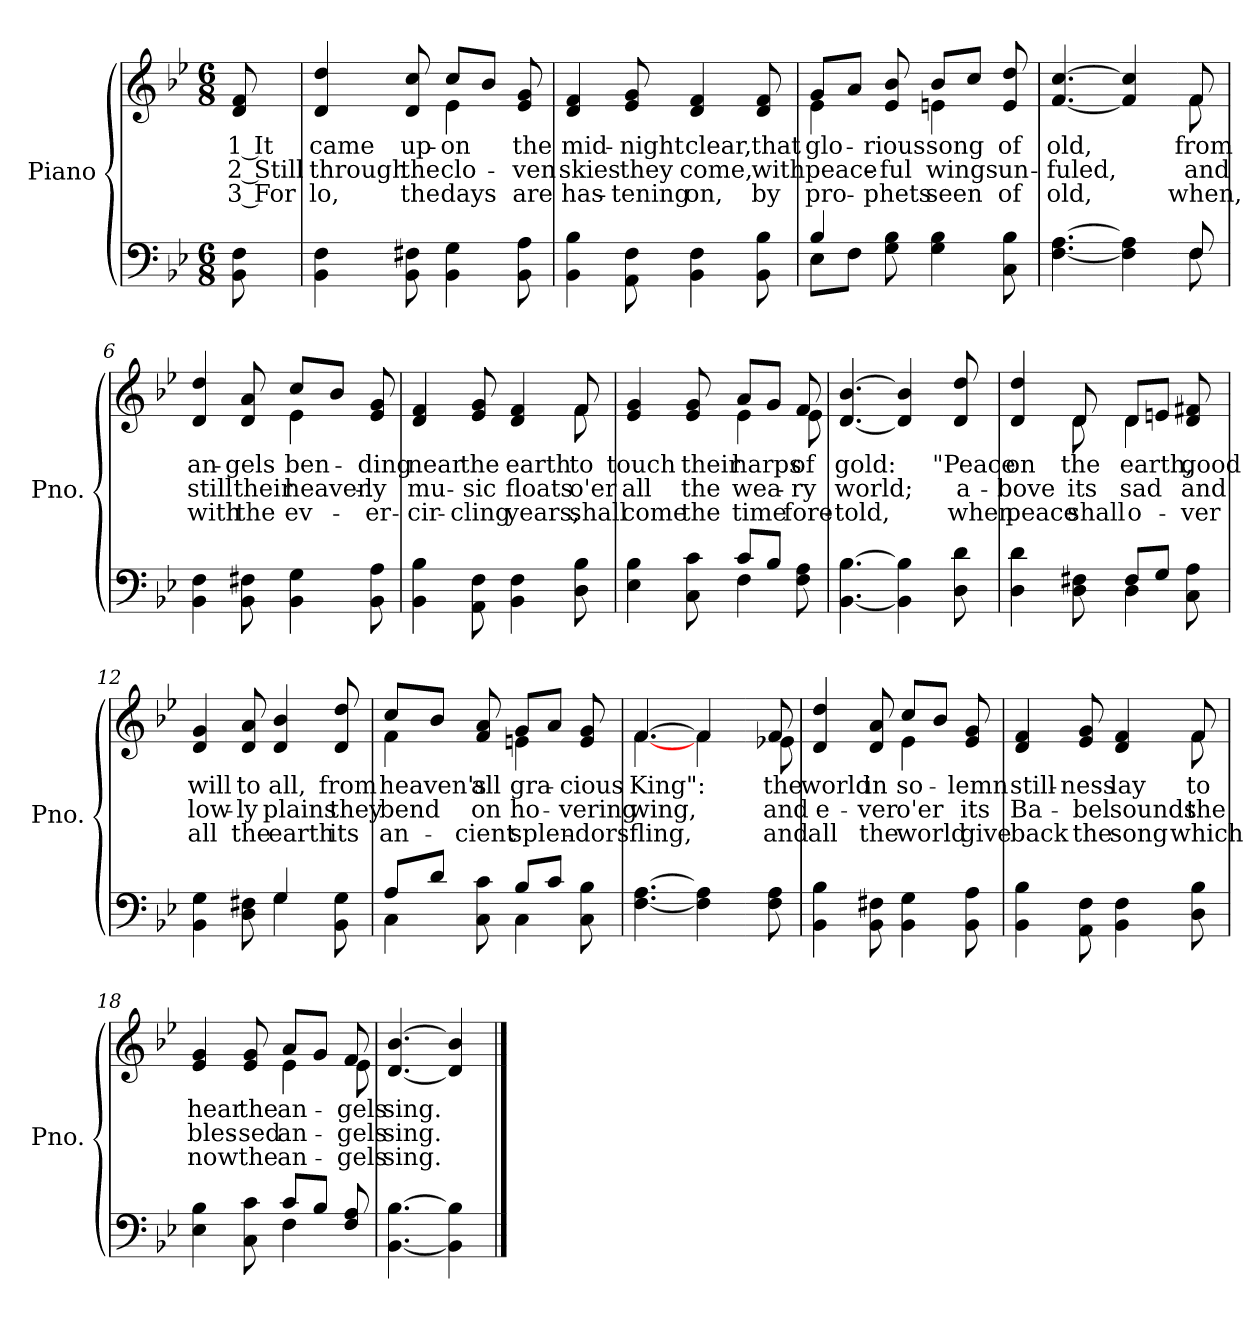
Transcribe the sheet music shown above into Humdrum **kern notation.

**kern	**kern	**text	**text	**text
*part2	*part1	*part1	*part1	*part1
*staff2	*staff1	*staff1	*staff1	*staff1
*I"Piano	*I"Piano	*	*	*
*I'Pno.	*I'Pno.	*	*	*
!!LO:PB:g=z
*clefF4	*clefG2	*	*	*
*k[b-e-]	*k[b-e-]	*	*	*
*B-:	*B-:	*	*	*
*M6/8	*M6/8	*	*	*
=	=	=	=	=
!	!	!LO:LY:b:color=#000000	!LO:LY:b:color=#000000	!LO:LY:b:color=#000000
8BB-i\ 8Fi	8di/ 8fi	1 It	2 Still	3 For
=1	=1	=1	=1	=1
!	!	!LO:LY:b:color=#000000	!LO:LY:b:color=#000000	!LO:LY:b:color=#000000
*	*^	*	*	*
4BB-i\ 4Fi	4di/ 4ddi	4.ryy	came	through	lo,
!	!	!	!LO:LY:b:color=#000000	!LO:LY:b:color=#000000	!LO:LY:b:color=#000000
8BB-i\ 8F#Xi	8di/ 8cci	.	up-	the	the
!	!	!	!LO:LY:b:color=#000000	!LO:LY:b:color=#000000	!LO:LY:b:color=#000000
4BB-i\ 4Gi	8cci/L	4e-i\	-on	clo-	days
.	8b-i/J	.	.	.	.
!	!	!	!LO:LY:b:color=#000000	!LO:LY:b:color=#000000	!LO:LY:b:color=#000000
8BB-i\ 8Ai	8e-i/ 8gi	8ryy	the	-ven	are
=2	=2	=2	=2	=2	=2
!	!	!	!LO:LY:b:color=#000000	!LO:LY:b:color=#000000	!LO:LY:b:color=#000000
*	*v	*v	*	*	*
4BB-i\ 4B-i	4di/ 4fi	mid-	skies	has-
!	!	!LO:LY:b:color=#000000	!LO:LY:b:color=#000000	!LO:LY:b:color=#000000
8AAi\ 8Fi	8e-i/ 8gi	-night	they	-tening
!	!	!LO:LY:b:color=#000000	!LO:LY:b:color=#000000	!LO:LY:b:color=#000000
4BB-i\ 4Fi	4di/ 4fi	clear,	come,	on,
!	!	!LO:LY:b:color=#000000	!LO:LY:b:color=#000000	!LO:LY:b:color=#000000
8BB-i\ 8B-i	8di/ 8fi	that	with	by
=3	=3	=3	=3	=3
*^	*	*	*	*
!	!	!	!LO:LY:b:color=#000000	!LO:LY:b:color=#000000	!LO:LY:b:color=#000000
*	*	*^	*	*	*
4B-i/	8E-i\L	8gi/L	4e-i\	glo-	peace-	pro-
.	8Fi\J	8ai/J	.	.	.	.
!	!	!	!	!LO:LY:b:color=#000000	!LO:LY:b:color=#000000	!LO:LY:b:color=#000000
8Gi\ 8B-i	2ryy	8e-i/ 8b-i	8ryy	-rious	-ful	-phets
!	!	!	!	!LO:LY:b:color=#000000	!LO:LY:b:color=#000000	!LO:LY:b:color=#000000
4Gi\ 4B-i	.	8b-i/L	4eni\	song	wings	seen
.	.	8cci/J	.	.	.	.
!	!	!	!	!LO:LY:b:color=#000000	!LO:LY:b:color=#000000	!LO:LY:b:color=#000000
8Ci\ 8B-i	.	8ei/ 8ddi	8ryy	of	un-	of
*v	*v	*	*	*	*	*
=4	=4	=4	=4	=4	=4
!	!	!	!LO:LY:b:color=#000000	!LO:LY:b:color=#000000	!LO:LY:b:color=#000000
*	*v	*v	*	*	*
[4.Fi\ [4.Ai	[4.fi/ [4.cci	old,	-fuled,	old,
4Fi\] 4Ai]	4fi/] 4cci]	.	.	.
!!LO:LB:g=z
=5-	=5-	=5-	=5-	=5-
*^	*	*	*	*
!	!	!	!LO:LY:b:color=#000000	!LO:LY:b:color=#000000	!LO:LY:b:color=#000000
*	*	*^	*	*	*
8Fi/L	8Fi\L	8fi/L	8fi\L	from	and	when,
=6	=6	=6	=6	=6	=6	=6
!	!	!	!	!LO:LY:b:color=#000000	!LO:LY:b:color=#000000	!LO:LY:b:color=#000000
*v	*v	*	*	*	*	*
4BB-i\ 4Fi	4di/ 4ddi	4.ryy	an-	still	with
!	!	!	!LO:LY:b:color=#000000	!LO:LY:b:color=#000000	!LO:LY:b:color=#000000
8BB-i\ 8F#Xi	8di/ 8ai	.	-gels	their	the
!	!	!	!LO:LY:b:color=#000000	!LO:LY:b:color=#000000	!LO:LY:b:color=#000000
4BB-i\ 4Gi	8cci/L	4e-i\	ben-	heaven-	ev-
.	8b-i/J	.	.	.	.
!	!	!	!LO:LY:b:color=#000000	!LO:LY:b:color=#000000	!LO:LY:b:color=#000000
8BB-i\ 8Ai	8e-i/ 8gi	8ryy	-ding	-ly	-er-
=7	=7	=7	=7	=7	=7
!	!	!	!LO:LY:b:color=#000000	!LO:LY:b:color=#000000	!LO:LY:b:color=#000000
4BB-i\ 4B-i	4di/ 4fi	8ryy	near	mu-	-cir-
!	!	!	!LO:LY:b:color=#000000	!LO:LY:b:color=#000000	!LO:LY:b:color=#000000
*	*v	*v	*	*	*
8AAi\ 8Fi	8e-i/ 8gi	the	-sic	-cling
!	!	!LO:LY:b:color=#000000	!LO:LY:b:color=#000000	!LO:LY:b:color=#000000
4BB-i\ 4Fi	4di/ 4fi	earth	floats	years,
!	!	!LO:LY:b:color=#000000	!LO:LY:b:color=#000000	!LO:LY:b:color=#000000
*	*^	*	*	*
8Di\ 8B-i	8fi/	8fi\	to	o'er	shall
=8	=8	=8	=8	=8	=8
*^	*	*	*	*	*
!	!	!	!	!LO:LY:b:color=#000000	!LO:LY:b:color=#000000	!LO:LY:b:color=#000000
4E-i\ 4B-i	4.ryy	4e-i/ 4gi	4.ryy	touch	all	come
!	!	!	!	!LO:LY:b:color=#000000	!LO:LY:b:color=#000000	!LO:LY:b:color=#000000
8Ci\ 8ci	.	8e-i/ 8gi	.	their	the	the
!	!	!	!	!LO:LY:b:color=#000000	!LO:LY:b:color=#000000	!LO:LY:b:color=#000000
8ci/L	4Fi\	8ai/L	4e-i\	harps	wea-	time
8B-i/J	.	8gi/J	.	.	.	.
!	!	!	!	!LO:LY:b:color=#000000	!LO:LY:b:color=#000000	!LO:LY:b:color=#000000
8Fi\ 8Ai	8ryy	8fi/	8e-i\L	of	-ry	fore-
=9	=9	=9	=9	=9	=9	=9
!	!	!	!	!LO:LY:b:color=#000000	!LO:LY:b:color=#000000	!LO:LY:b:color=#000000
*v	*v	*	*	*	*	*
*	*v	*v	*	*	*
[4.BB-i\ [4.B-i	[4.di/ [4.b-i	gold:	world;	-told,
4BB-i\] 4B-i]	4di/] 4b-i]	.	.	.
!!LO:LB:g=z
=10-	=10-	=10-	=10-	=10-
!	!	!LO:LY:b:color=#000000	!LO:LY:b:color=#000000	!LO:LY:b:color=#000000
8Di\ 8diL	8di/ 8ddiL	"Peace	a-	when
=11	=11	=11	=11	=11
*^	*	*	*	*
!	!	!	!LO:LY:b:color=#000000	!LO:LY:b:color=#000000	!LO:LY:b:color=#000000
*	*	*^	*	*	*
4Di\ 4di	4.ryy	4di/ 4ddi	4ryy	on	-bove	peace
!	!	!	!	!LO:LY:b:color=#000000	!LO:LY:b:color=#000000	!LO:LY:b:color=#000000
8Di\ 8F#Xi	.	8di/	8di\	the	its	shall
!	!	!	!	!LO:LY:b:color=#000000	!LO:LY:b:color=#000000	!LO:LY:b:color=#000000
8F#i/L	4Di\	8di/L	4di\	earth,	sad	o-
8Gi/J	.	8eni/J	.	.	.	.
!	!	!	!	!LO:LY:b:color=#000000	!LO:LY:b:color=#000000	!LO:LY:b:color=#000000
8Ci\ 8Ai	8ryy	8di/ 8f#Xi	8ryy	good	and	-ver
=12	=12	=12	=12	=12	=12	=12
!	!	!	!	!LO:LY:b:color=#000000	!LO:LY:b:color=#000000	!LO:LY:b:color=#000000
*	*	*v	*v	*	*	*
4BB-i\ 4Gi	4.ryy	4di/ 4gi	will	low-	all
!	!	!	!LO:LY:b:color=#000000	!LO:LY:b:color=#000000	!LO:LY:b:color=#000000
8Di\ 8F#Xi	.	8di/ 8ai	to	-ly	the
!	!	!	!LO:LY:b:color=#000000	!LO:LY:b:color=#000000	!LO:LY:b:color=#000000
4Gi/	4Gi\	4di/ 4b-i	all,	plains	earth
!	!	!	!LO:LY:b:color=#000000	!LO:LY:b:color=#000000	!LO:LY:b:color=#000000
8BB-i\ 8Gi	8ryy	8di/ 8ddi	from	they	its
=13	=13	=13	=13	=13	=13
!	!	!	!LO:LY:b:color=#000000	!LO:LY:b:color=#000000	!LO:LY:b:color=#000000
*	*	*^	*	*	*
8Ai/L	4Ci\	8cci/L	4fi\	heaven's	bend	an-
8di/J	.	8b-i/J	.	.	.	.
!	!	!	!	!LO:LY:b:color=#000000	!LO:LY:b:color=#000000	!LO:LY:b:color=#000000
8Ci\ 8ci	8ryy	8fi/ 8ai	8ryy	all	on	-cient
!	!	!	!	!LO:LY:b:color=#000000	!LO:LY:b:color=#000000	!LO:LY:b:color=#000000
8B-i/L	4Ci\	8gi/L	4eni\	gra-	ho-	splen-
8ci/J	.	8ai/J	.	.	.	.
!	!	!	!	!LO:LY:b:color=#000000	!LO:LY:b:color=#000000	!LO:LY:b:color=#000000
8Ci\ 8B-i	8ryy	8ei/ 8gi	8ryy	-cious	-vering	-dors
=14	=14	=14	=14	=14	=14	=14
!	!	!	!	!LO:LY:b:color=#000000	!LO:LY:b:color=#000000	!LO:LY:b:color=#000000
*v	*v	*	*	*	*	*
[4.Fi\ [4.Ai	[4.fi/	[4.fi\	King":	wing,	fling,
4Fi\] 4Ai]	4fi/]	4fi\	.	.	.
!!LO:LB:g=z	!!
=15-	=15-	=15-	=15-	=15-	=15-
!	!	!	!LO:LY:b:color=#000000	!LO:LY:b:color=#000000	!LO:LY:b:color=#000000
8Fi\ 8AiL	8fi/L	8e-Xi\L	the	and	and
=16	=16	=16	=16	=16	=16
!	!	!	!LO:LY:b:color=#000000	!LO:LY:b:color=#000000	!LO:LY:b:color=#000000
4BB-i\ 4B-i	4di/ 4ddi	4.ryy	world	e-	all
!	!	!	!LO:LY:b:color=#000000	!LO:LY:b:color=#000000	!LO:LY:b:color=#000000
8BB-i\ 8F#Xi	8di/ 8ai	.	in	-ver	the
!	!	!	!LO:LY:b:color=#000000	!LO:LY:b:color=#000000	!LO:LY:b:color=#000000
4BB-i\ 4Gi	8cci/L	4e-i\	so-	o'er	world
.	8b-i/J	.	.	.	.
!	!	!	!LO:LY:b:color=#000000	!LO:LY:b:color=#000000	!LO:LY:b:color=#000000
8BB-i\ 8Ai	8e-i/ 8gi	8ryy	-lemn	its	give
=17	=17	=17	=17	=17	=17
!	!	!	!LO:LY:b:color=#000000	!LO:LY:b:color=#000000	!LO:LY:b:color=#000000
4BB-i\ 4B-i	4di/ 4fi	8ryy	still-	Ba-	back
!	!	!	!LO:LY:b:color=#000000	!LO:LY:b:color=#000000	!LO:LY:b:color=#000000
*	*v	*v	*	*	*
8AAi\ 8Fi	8e-i/ 8gi	-ness	-bel	the
!	!	!LO:LY:b:color=#000000	!LO:LY:b:color=#000000	!LO:LY:b:color=#000000
4BB-i\ 4Fi	4di/ 4fi	lay	sounds	song
!	!	!LO:LY:b:color=#000000	!LO:LY:b:color=#000000	!LO:LY:b:color=#000000
*	*^	*	*	*
8Di\ 8B-i	8fi/	8fi\	to	the	which
=18	=18	=18	=18	=18	=18
*^	*	*	*	*	*
!	!	!	!	!LO:LY:b:color=#000000	!LO:LY:b:color=#000000	!LO:LY:b:color=#000000
4E-i\ 4B-i	4.ryy	4e-i/ 4gi	4.ryy	hear	bles-	now
!	!	!	!	!LO:LY:b:color=#000000	!LO:LY:b:color=#000000	!LO:LY:b:color=#000000
8Ci\ 8ci	.	8e-i/ 8gi	.	the	-sed	the
!	!	!	!	!LO:LY:b:color=#000000	!LO:LY:b:color=#000000	!LO:LY:b:color=#000000
8ci/L	4Fi\	8ai/L	4e-i\	an-	an-	an-
8B-i/J	.	8gi/J	.	.	.	.
!	!	!	!	!LO:LY:b:color=#000000	!LO:LY:b:color=#000000	!LO:LY:b:color=#000000
8Fi/ 8Ai	8ryy	8fi/	8e-i\L	-gels	-gels	-gels
=19	=19	=19	=19	=19	=19	=19
!	!	!	!	!LO:LY:b:color=#000000	!LO:LY:b:color=#000000	!LO:LY:b:color=#000000
*v	*v	*	*	*	*	*
*	*v	*v	*	*	*
[4.BB-i\ [4.B-i	[4.di/ [4.b-i	sing.	sing.	sing.
4BB-i\] 4B-i]	4di/] 4b-i]	.	.	.
==	==	==	==	==
*-	*-	*-	*-	*-
